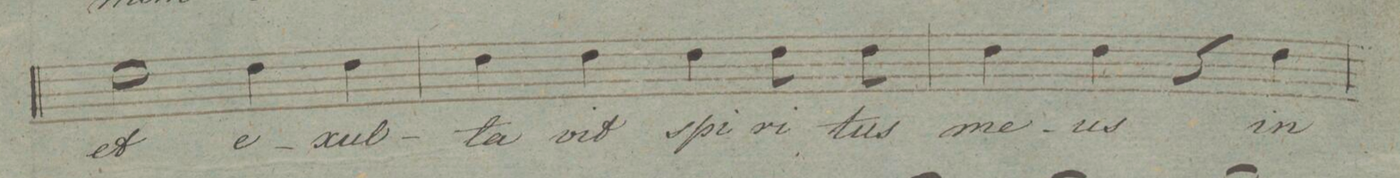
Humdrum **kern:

**kern	**text	**dynam
*I"Tenore.	*	*
*clefC4	*	*
*k[]	*	*
*met(c|)	*	*
*M2/2	*	*
2c\	et	.
4c\	e-	.
4c\	-xul-	.
=14	=14	=14
4c\	-ta-	.
4c\	-vit	.
4c\	spi-	.
8c\	-ri-	.
8c\	-tus	.
=15	=15	=15
4c\	me-	.
4c\	-us	.
4r	.	.
4c\	in	.
=16	=16	=16
*-	*-	*-
